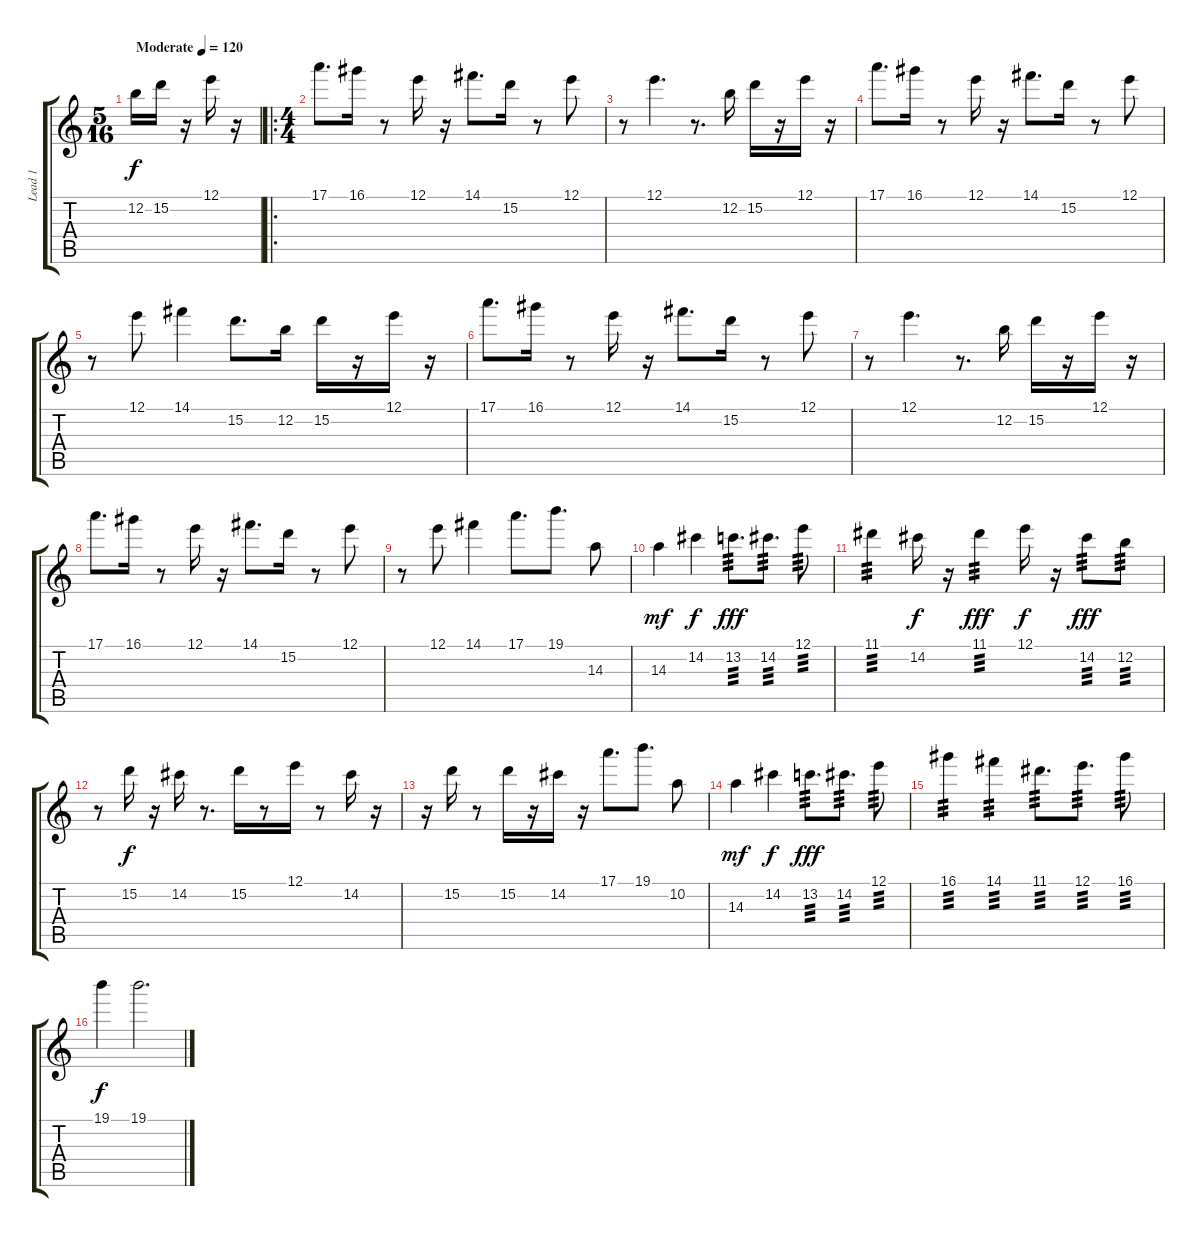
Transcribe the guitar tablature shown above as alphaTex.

\track ("Lead 1" "Lead 1") {instrument distortionguitar}
\staff {score tabs}
\tuning (E4 B3 G3 D3 A2 E2) {hide}
\ts (5 16)
\tempo (120 "Moderate")
\clef g2
\ks c
12.2.16{dy f instrument distortionguitar} 15.2.16 r.16 12.1.16 r.16 |
\ro
\ts (4 4)
17.1.8{d} 16.1.16 r.8 12.1.16 r.16 14.1.8{d} 15.2.16 r.8 12.1.8 |
r.8 12.1.4{d} r.8{d} 12.2.16 15.2.16 r.16 12.1.16 r.16 |
17.1.8{d} 16.1.16 r.8 12.1.16 r.16 14.1.8{d} 15.2.16 r.8 12.1.8 |
r.8 12.1.8 14.1.4 15.2.8{d} 12.2.16 15.2.16 r.16 12.1.16 r.16 |
17.1.8{d} 16.1.16 r.8 12.1.16 r.16 14.1.8{d} 15.2.16 r.8 12.1.8 |
r.8 12.1.4{d} r.8{d} 12.2.16 15.2.16 r.16 12.1.16 r.16 |
17.1.8{d} 16.1.16 r.8 12.1.16 r.16 14.1.8{d} 15.2.16 r.8 12.1.8 |
r.8 12.1.8 14.1.4 17.1.8{d} 19.1.8{d} 14.3.8 |
14.3.4{dy mf} 14.2.4{dy f} 13.2.8{d tp 3 dy fff} 14.2.8{d tp 3} 12.1.8{tp 3} |
11.1.4{tp 3} 14.2.16{dy f} r.16 11.1.4{tp 3 dy fff} 12.1.16{dy f} r.16 14.2.8{tp 3 dy fff} 12.2.8{tp 3} |
r.8 15.2.16{dy f} r.16 14.2.16 r.8{d} 15.2.16 r.8 12.1.16 r.8 14.2.16 r.16 |
r.16 15.2.16 r.8 15.2.16 r.16 14.2.16 r.16 17.1.8{d} 19.1.8{d} 10.2.8 |
14.3.4{dy mf} 14.2.4{dy f} 13.2.8{d tp 3 dy fff} 14.2.8{d tp 3} 12.1.8{tp 3} |
16.1.4{tp 3} 14.1.4{tp 3} 11.1.8{d tp 3} 12.1.8{d tp 3} 16.1.8{tp 3} |
19.1.4{dy f} 19.1.2{d}
